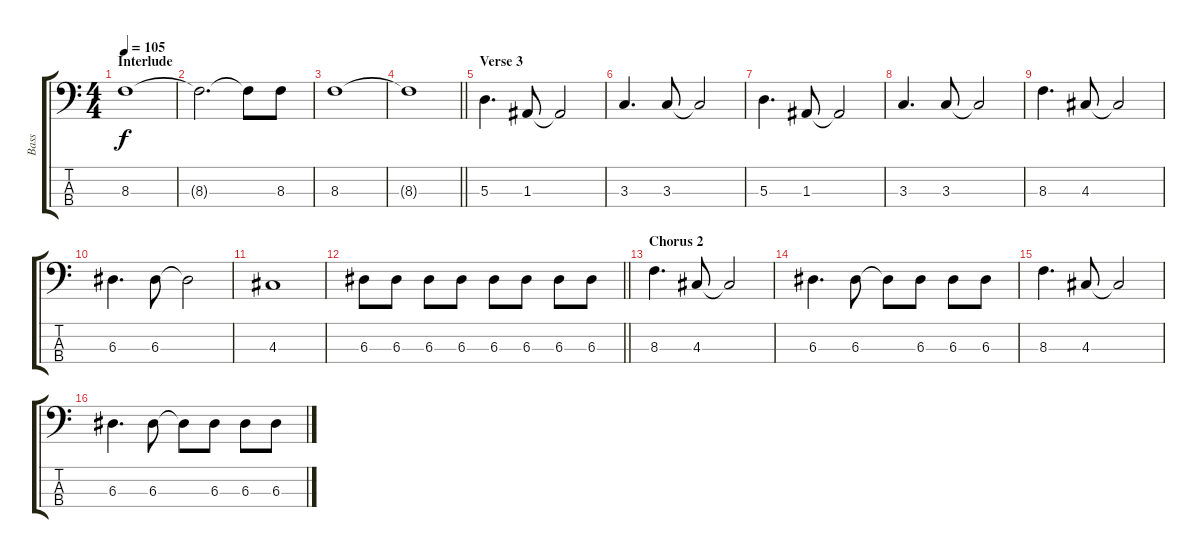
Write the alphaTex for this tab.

\track ("Bass" "Bass") {instrument electricbassfinger}
\staff {score tabs}
\tuning (G2 D2 A1 E1) {hide}
\ts (4 4)
\section ("" "Interlude")
\tempo 105
\clef f4
\ks c
8.3.1{dy f} |
8.3{t}.2{d} 8.3{t}.8 8.3.8 |
8.3.1 |
\barLineRight lightlight
8.3{t}.1 |
\section ("" "Verse 3")
5.3.4{d} 1.3.8 1.3{t}.2 |
3.3.4{d} 3.3.8 3.3{t}.2 |
5.3.4{d} 1.3.8 1.3{t}.2 |
3.3.4{d} 3.3.8 3.3{t}.2 |
8.3.4{d} 4.3.8 4.3{t}.2 |
6.3.4{d} 6.3.8 6.3{t}.2 |
4.3.1 |
\barLineRight lightlight
6.3.8 6.3.8 6.3.8 6.3.8 6.3.8 6.3.8 6.3.8 6.3.8 |
\section ("" "Chorus 2")
8.3.4{d} 4.3.8 4.3{t}.2 |
6.3.4{d} 6.3.8 6.3{t}.8 6.3.8 6.3.8 6.3.8 |
8.3.4{d} 4.3.8 4.3{t}.2 |
6.3.4{d} 6.3.8 6.3{t}.8 6.3.8 6.3.8 6.3.8
